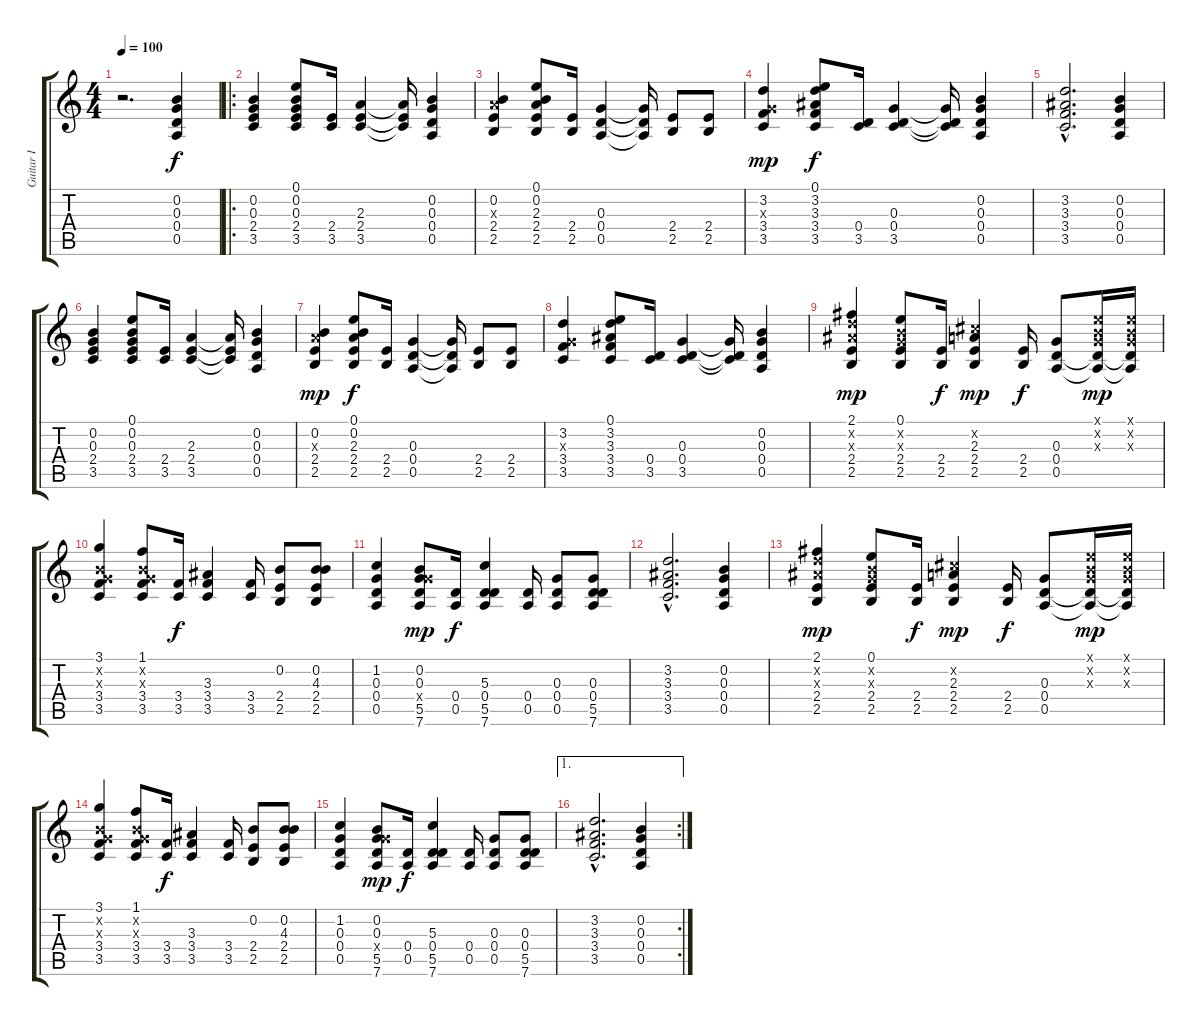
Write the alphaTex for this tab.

\track ("Guitar I" "Guitar I") {instrument acousticguitarsteel}
\staff {score tabs}
\tuning (E4 B3 G3 D3 A2 D2) {hide}
\ts (4 4)
\tempo 100
\clef g2
\ks c
r.2{d dy f instrument acousticguitarsteel} (0.2 0.3 0.4 0.5).4 |
\ro
(0.2 0.3 2.4 3.5).4 (0.1 0.2 0.3 2.4 3.5).8 (2.4 3.5).16 (2.3 2.4 3.5).4 (2.3{t} 2.4{t} 3.5{t}).16 (0.2 0.3 0.4 0.5).4 |
(0.2 2.3{x} 2.4 2.5).4 (0.1 0.2 2.3 2.4 2.5).8 (2.4 2.5).16 (0.3 0.4 0.5).4 (0.3{t} 0.4{t} 0.5{t}).16 (2.4 2.5).8 (2.4 2.5).8 |
(3.2 0.3{x} 3.4 3.5).4{dy mp} (0.1 3.2 3.3 3.4 3.5).8{dy f} (0.4 3.5).16 (0.3 0.4 3.5).4 (0.3{t} 0.4{t} 3.5{t}).16 (0.2 0.3 0.4 0.5).4 |
(3.2{hac} 3.3{hac} 3.4{hac} 3.5{hac}).2{d} (0.2 0.3 0.4 0.5).4 |
(0.2 0.3 2.4 3.5).4 (0.1 0.2 0.3 2.4 3.5).8 (2.4 3.5).16 (2.3 2.4 3.5).4 (2.3{t} 2.4{t} 3.5{t}).16 (0.2 0.3 0.4 0.5).4 |
(0.2 2.3{x} 2.4 2.5).4{dy mp} (0.1 0.2 2.3 2.4 2.5).8{dy f} (2.4 2.5).16 (0.3 0.4 0.5).4 (0.3{t} 0.4{t} 0.5{t}).16 (2.4 2.5).8 (2.4 2.5).8 |
(3.2 0.3{x} 3.4 3.5).4 (0.1 3.2 3.3 3.4 3.5).8 (0.4 3.5).16 (0.3 0.4 3.5).4 (0.3{t} 0.4{t} 3.5{t}).16 (0.2 0.3 0.4 0.5).4 |
(2.1 3.2{x} 3.3{x} 2.4 2.5).4{dy mp} (0.1 0.2{x} 0.3{x} 2.4 2.5).8 (2.4 2.5).16{dy f} (2.2{x} 2.3 2.4 2.5).4{dy mp} (2.4 2.5).16{dy f} (0.3 0.4 0.5).8 (0.1{x} 0.2{x} 0.3{x} 0.4{t} 0.5{t}).16{dy mp} (0.1{x} 0.2{x} 0.3{x} 0.4{t} 0.5{t}).16 |
(3.1 0.2{x} 0.3{x} 3.4 3.5).4 (1.1 0.2{x} 0.3{x} 3.4 3.5).8 (3.4 3.5).16{dy f} (3.3 3.4 3.5).4 (3.4 3.5).16 (0.2 2.4 2.5).8 (0.2 4.3 2.4 2.5).8 |
(1.2 0.3 0.4 0.5).4 (0.2 0.3 5.4{x} 5.5 7.6).8{dy mp} (0.4 0.5).16{dy f} (5.3 0.4 5.5 7.6).4 (0.4 0.5).16 (0.3 0.4 0.5).8 (0.3 0.4 5.5 7.6).8 |
(3.2{hac} 3.3{hac} 3.4{hac} 3.5{hac}).2{d} (0.2 0.3 0.4 0.5).4 |
(2.1 3.2{x} 3.3{x} 2.4 2.5).4{dy mp} (0.1 0.2{x} 0.3{x} 2.4 2.5).8 (2.4 2.5).16{dy f} (2.2{x} 2.3 2.4 2.5).4{dy mp} (2.4 2.5).16{dy f} (0.3 0.4 0.5).8 (0.1{x} 0.2{x} 0.3{x} 0.4{t} 0.5{t}).16{dy mp} (0.1{x} 0.2{x} 0.3{x} 0.4{t} 0.5{t}).16 |
(3.1 0.2{x} 0.3{x} 3.4 3.5).4 (1.1 0.2{x} 0.3{x} 3.4 3.5).8 (3.4 3.5).16{dy f} (3.3 3.4 3.5).4 (3.4 3.5).16 (0.2 2.4 2.5).8 (0.2 4.3 2.4 2.5).8 |
(1.2 0.3 0.4 0.5).4 (0.2 0.3 5.4{x} 5.5 7.6).8{dy mp} (0.4 0.5).16{dy f} (5.3 0.4 5.5 7.6).4 (0.4 0.5).16 (0.3 0.4 0.5).8 (0.3 0.4 5.5 7.6).8 |
\ae 1
\rc 2
(3.2{hac} 3.3{hac} 3.4{hac} 3.5{hac}).2{d} (0.2 0.3 0.4 0.5).4
